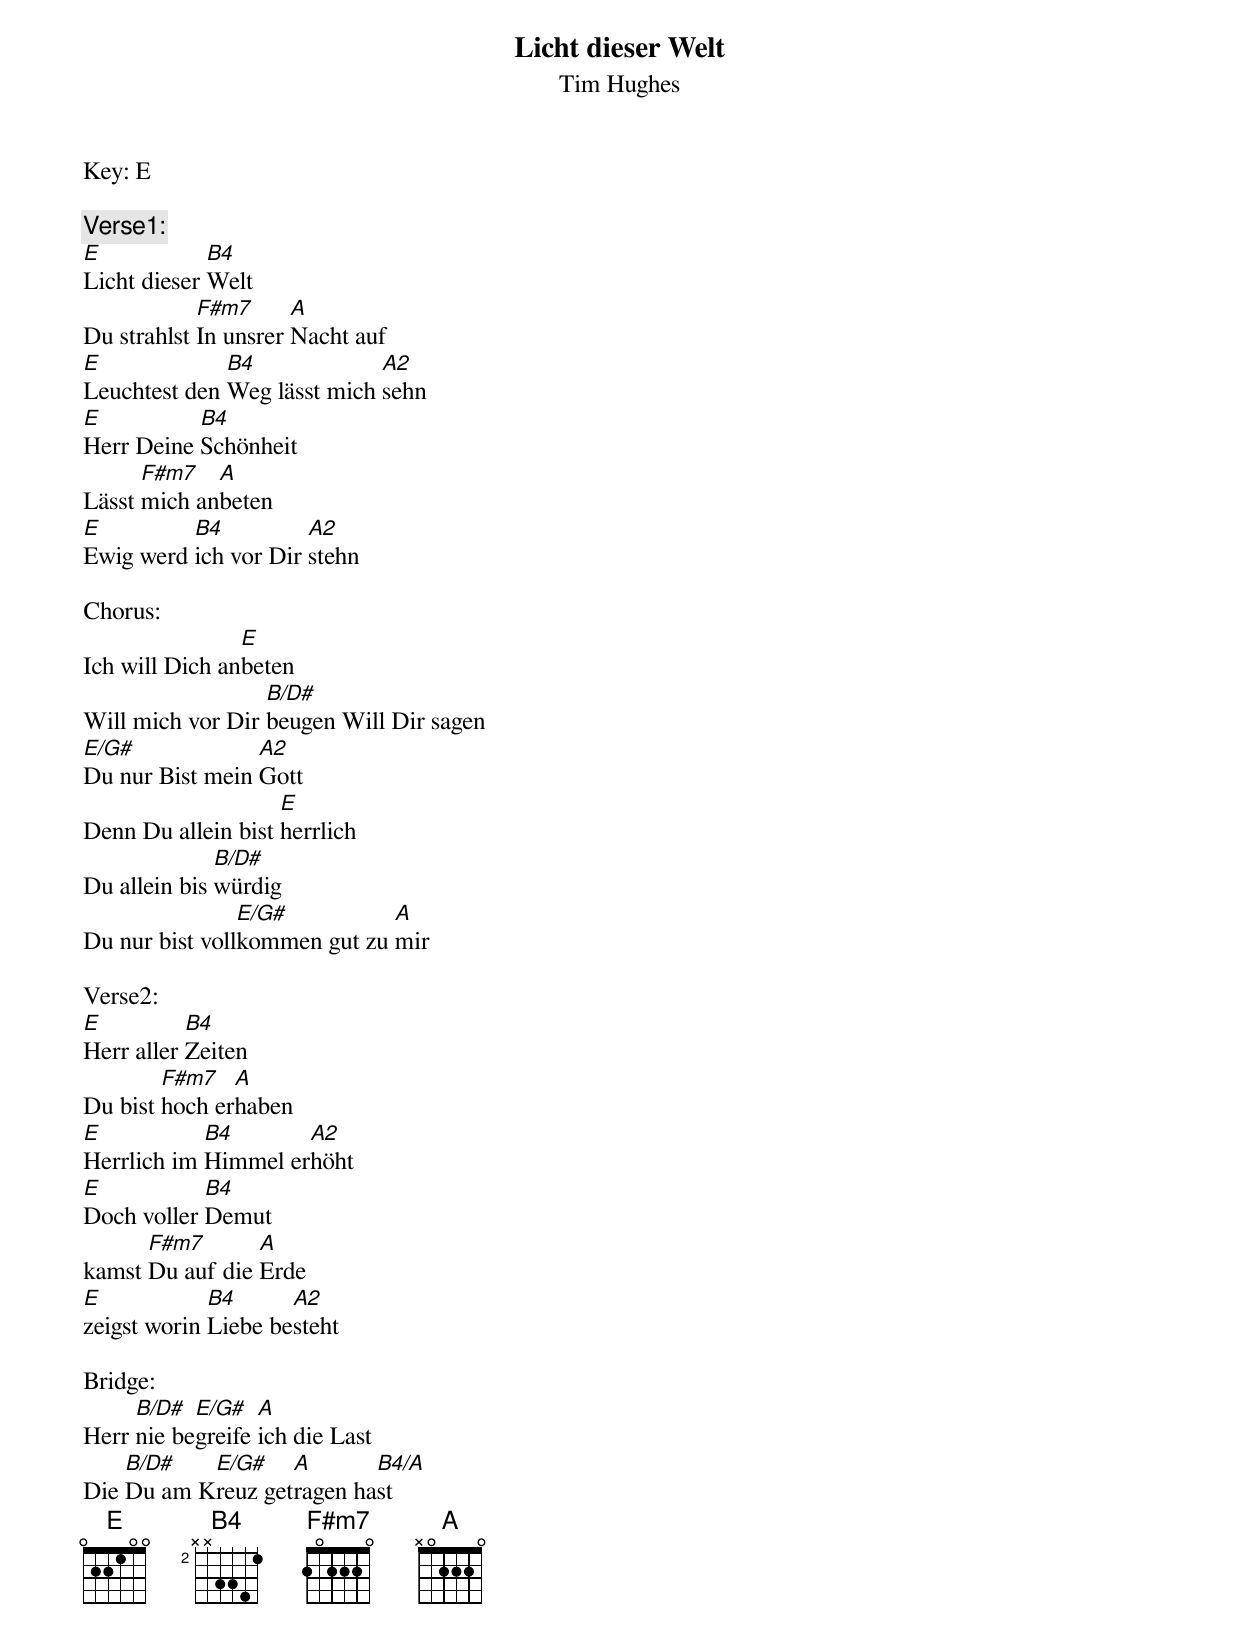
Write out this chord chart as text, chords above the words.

Licht dieser Welt
Tim Hughes
Key: E
CCLI: 6199302

Verse1:
E            B4
Licht dieser Welt
            F#m7      A
Du strahlst In unsrer Nacht auf
E             B4             A2
Leuchtest den Weg lässt mich sehn
E          B4
Herr Deine Schönheit
      F#m7   A
Lässt mich anbeten
E         B4          A2
Ewig werd ich vor Dir stehn

Chorus:
                E
Ich will Dich anbeten
                  B/D#
Will mich vor Dir beugen Will Dir sagen
E/G#             A2
Du nur Bist mein Gott
                    E
Denn Du allein bist herrlich
              B/D#
Du allein bis würdig
                E/G#          A
Du nur bist vollkommen gut zu mir

Verse2:
E          B4
Herr aller Zeiten
        F#m7   A
Du bist hoch erhaben
E           B4       A2
Herrlich im Himmel erhöht
E           B4
Doch voller Demut
      F#m7       A
kamst Du auf die Erde
E            B4      A2
zeigst worin Liebe besteht

Bridge:
     B/D#  E/G#   A
Herr nie begreife ich die Last
    B/D#   E/G#    A       B4/A
Die Du am Kreuz getragen hast
